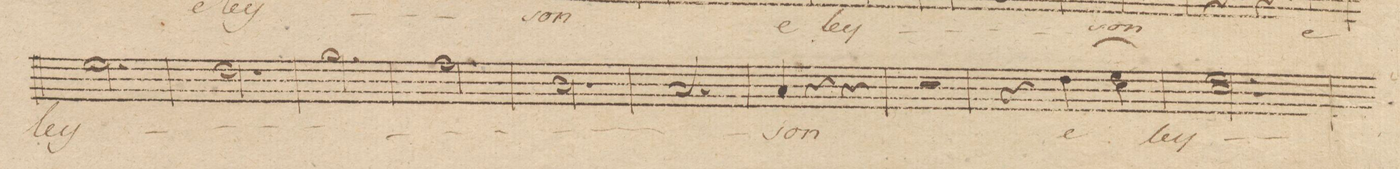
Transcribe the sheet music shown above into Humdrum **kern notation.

**kern	**text	**dynam
*I"Tenore Solo	*	*
*clefC4	*	*
*k[]	*	*
*M3/4	*	*
2.d\	-ley-	.
=124	=124	=124
2.c\	.	.
=125	=125	=125
2.f\	.	.
=126	=126	=126
2.e\	.	.
=127	=127	=127
2.A\	.	.
=128	=128	=128
2.G/	.	.
=129	=129	=129
4G/	-son	.
4r	.	.
4r	.	.
=130	=130	=130
2.r	.	.
=131	=131	=131
4r	.	.
(4c\	e-	.
4d 4B\)	.	.
=132	=132	=132
2.d 2.B\	-ley-	.
=133	=133	=133
*-	*-	*-
